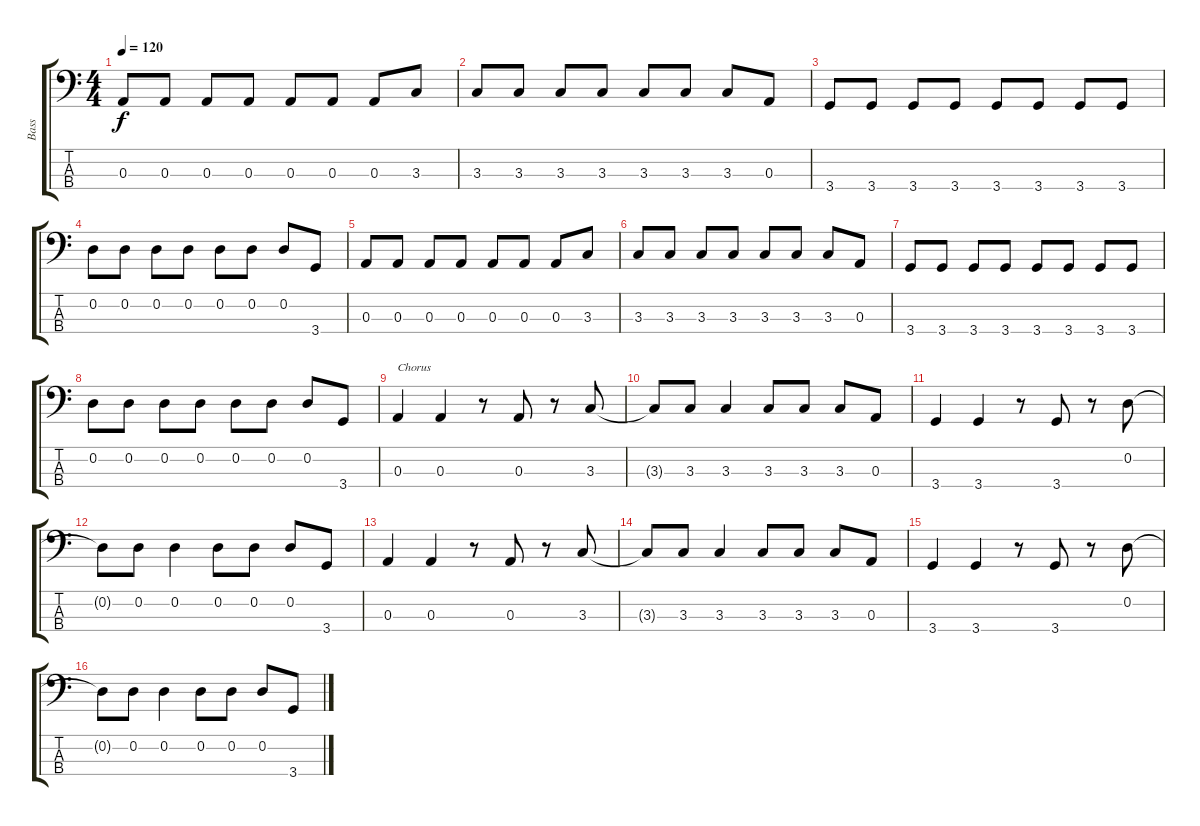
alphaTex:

\track ("Bass" "Bass") {instrument electricbassfinger}
\staff {score tabs}
\tuning (G2 D2 A1 E1) {hide}
\ts (4 4)
\tempo 120
\clef f4
\ks c
0.3.8{dy f} 0.3.8 0.3.8 0.3.8 0.3.8 0.3.8 0.3.8 3.3.8 |
3.3.8 3.3.8 3.3.8 3.3.8 3.3.8 3.3.8 3.3.8 0.3.8 |
3.4.8 3.4.8 3.4.8 3.4.8 3.4.8 3.4.8 3.4.8 3.4.8 |
0.2.8 0.2.8 0.2.8 0.2.8 0.2.8 0.2.8 0.2.8 3.4.8 |
0.3.8 0.3.8 0.3.8 0.3.8 0.3.8 0.3.8 0.3.8 3.3.8 |
3.3.8 3.3.8 3.3.8 3.3.8 3.3.8 3.3.8 3.3.8 0.3.8 |
3.4.8 3.4.8 3.4.8 3.4.8 3.4.8 3.4.8 3.4.8 3.4.8 |
0.2.8 0.2.8 0.2.8 0.2.8 0.2.8 0.2.8 0.2.8 3.4.8 |
0.3.4{txt "Chorus"} 0.3.4 r.8 0.3.8 r.8 3.3.8 |
3.3{t}.8 3.3.8 3.3.4 3.3.8 3.3.8 3.3.8 0.3.8 |
3.4.4 3.4.4 r.8 3.4.8 r.8 0.2.8 |
0.2{t}.8 0.2.8 0.2.4 0.2.8 0.2.8 0.2.8 3.4.8 |
0.3.4 0.3.4 r.8 0.3.8 r.8 3.3.8 |
3.3{t}.8 3.3.8 3.3.4 3.3.8 3.3.8 3.3.8 0.3.8 |
3.4.4 3.4.4 r.8 3.4.8 r.8 0.2.8 |
0.2{t}.8 0.2.8 0.2.4 0.2.8 0.2.8 0.2.8 3.4.8
